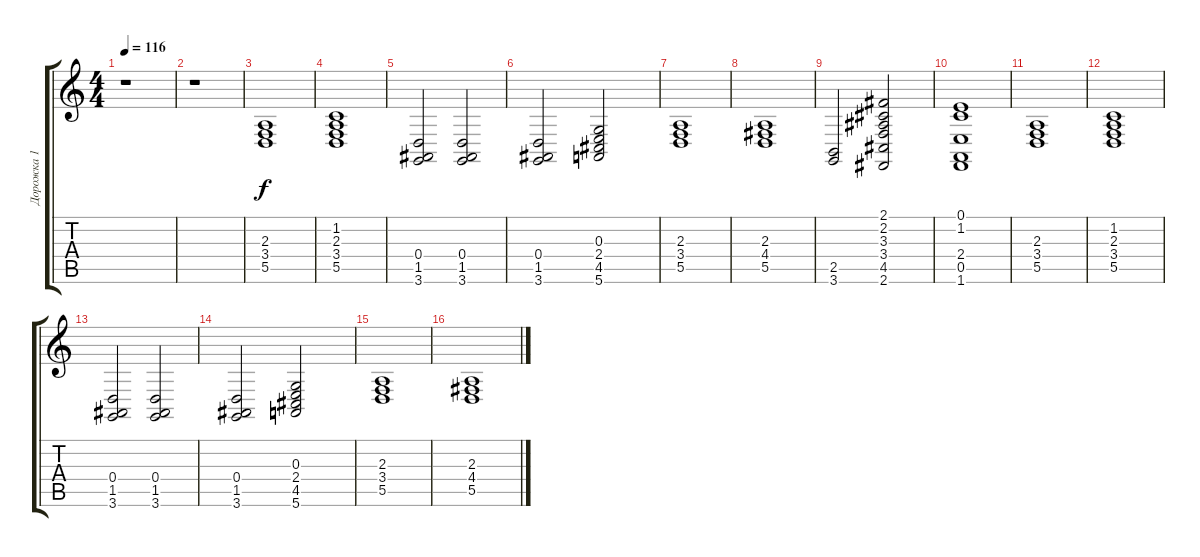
\track ("Дорожка 1" "Дорожка 1") {instrument brightacousticpiano}
\staff {score tabs}
\tuning (E4 B3 G3 D3 A2 E2) {hide}
\ts (4 4)
\tempo 116
\clef g2
\ks c
r.1{dy f instrument brightacousticpiano} |
r.1 |
(2.3 3.4 5.5).1 |
(1.2 2.3 3.4 5.5).1 |
(0.4 1.5 3.6).2 (0.4 1.5 3.6).2 |
(0.4 1.5 3.6).2 (0.3 2.4 4.5 5.6).2 |
(2.3 3.4 5.5).1 |
(2.3 4.4 5.5).1 |
(2.5 3.6).2 (2.1 2.2 3.3 3.4 4.5 2.6).2 |
(0.1 1.2 2.4 0.5 1.6).1 |
(2.3 3.4 5.5).1 |
(1.2 2.3 3.4 5.5).1 |
(0.4 1.5 3.6).2 (0.4 1.5 3.6).2 |
(0.4 1.5 3.6).2 (0.3 2.4 4.5 5.6).2 |
(2.3 3.4 5.5).1 |
(2.3 4.4 5.5).1
